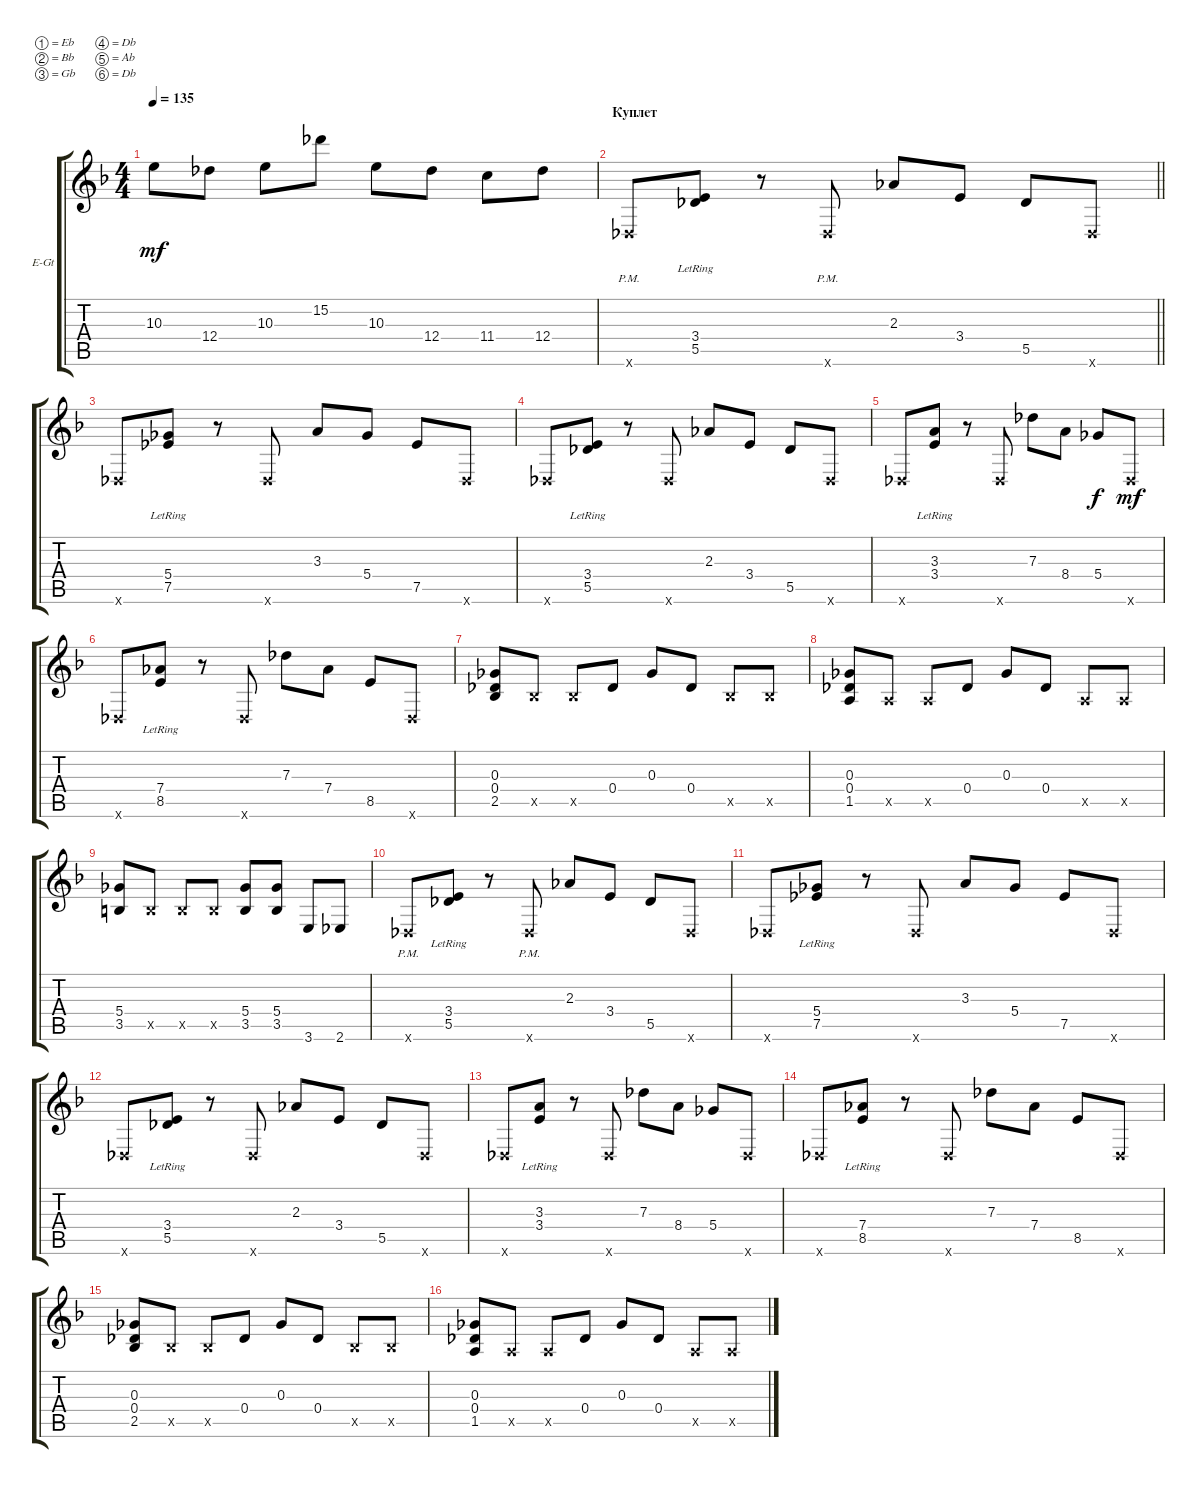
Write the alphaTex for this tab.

\bracketExtendMode groupsimilarinstruments
\firstSystemTrackNameOrientation horizontal
\otherSystemsTrackNameOrientation horizontal
\track ("Соло гитара" "E-Gt") {instrument distortionguitar}
\staff {score tabs}
\tuning (Eb4 Bb3 Gb3 Db3 Ab2 Db2)
\ts (4 4)
\tempo 135
\clef g2
\scale
0.333333
\ks dminor
10.3.8{dy mf} 12.4.8 10.3.8 15.2.8 10.3.8 12.4.8 11.4.8 12.4.8 |
\section ("" "Куплет")
\scale
0.333333
\barLineRight lightlight
0.6{pm x}.8 (5.5{lr} 3.4{lr}).8 r.8 0.6{pm x}.8 2.3.8 3.4.8 5.5.8 0.6{x}.8 |
0.6{x}.8 (7.5{lr} 5.4{lr}).8 r.8 0.6{x}.8 3.3.8 5.4.8 7.5.8 0.6{x}.8 |
0.6{x}.8 (5.5{lr} 3.4{lr}).8 r.8 0.6{x}.8 2.3.8 3.4.8 5.5.8 0.6{x}.8 |
0.6{x}.8 (3.4{lr} 3.3).8 r.8 0.6{x}.8 7.3.8 8.4.8 5.4.8{dy f} 0.6{x}.8{dy mf} |
0.6{x}.8 (8.5{lr} 7.4{lr}).8 r.8 0.6{x}.8 7.3.8 7.4.8 8.5.8 0.6{x}.8 |
\scale
0.333333 (2.5 0.4 0.3).8 2.5{x}.8 2.5{x}.8 0.4.8 0.3.8 0.4.8 2.5{x}.8 2.5{x}.8 |
\scale
0.333333 (1.5 0.4 0.3).8 1.5{x}.8 1.5{x}.8 0.4.8 0.3.8 0.4.8 1.5{x}.8 1.5{x}.8 |
\scale
0.333333 (3.5 5.4).8 3.5{x}.8 3.5{x}.8 3.5{x}.8 (3.5 5.4).8 (3.5 5.4).8 3.6.8 2.6.8 |
\scale
0.333333 0.6{pm x}.8 (5.5{lr} 3.4{lr}).8 r.8 0.6{pm x}.8 2.3.8 3.4.8 5.5.8 0.6{x}.8 |
\scale
0.333333 0.6{x}.8 (7.5{lr} 5.4{lr}).8 r.8 0.6{x}.8 3.3.8 5.4.8 7.5.8 0.6{x}.8 |
\scale
0.333333 0.6{x}.8 (5.5{lr} 3.4{lr}).8 r.8 0.6{x}.8 2.3.8 3.4.8 5.5.8 0.6{x}.8 |
\scale
0.333333 0.6{x}.8 (3.4{lr} 3.3).8 r.8 0.6{x}.8 7.3.8 8.4.8 5.4.8 0.6{x}.8 |
\scale
0.333333 0.6{x}.8 (8.5{lr} 7.4{lr}).8 r.8 0.6{x}.8 7.3.8 7.4.8 8.5.8 0.6{x}.8 |
\scale
0.333333 (2.5 0.4 0.3).8 2.5{x}.8 2.5{x}.8 0.4.8 0.3.8 0.4.8 2.5{x}.8 2.5{x}.8 |
\scale
0.333333 (1.5 0.4 0.3).8 1.5{x}.8 1.5{x}.8 0.4.8 0.3.8 0.4.8 1.5{x}.8 1.5{x}.8
